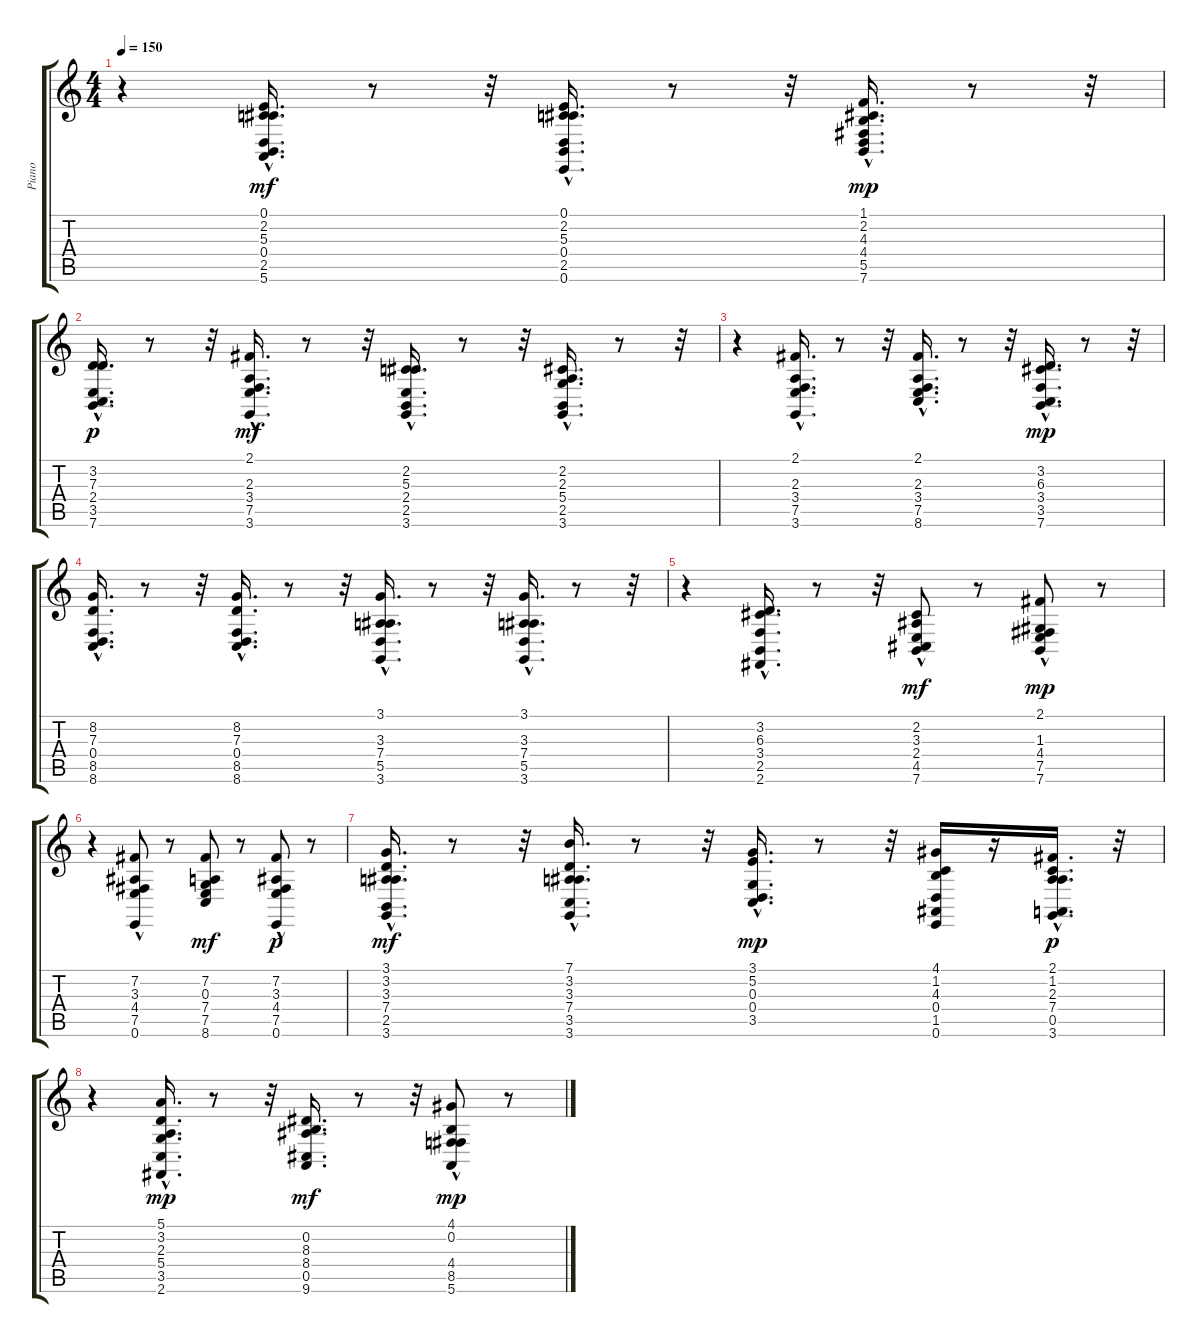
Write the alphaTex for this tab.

\track ("Piano" "Piano") {instrument acousticgrandpiano}
\staff {score tabs}
\tuning (E4 B3 G3 D3 A2 E2) {hide}
\ts (4 4)
\tempo 150
\clef g2
\ks c
r.4{dy mf} (0.1 2.2 5.3 0.4{hac} 2.5 5.6{hac}).16{d} r.8 r.32 (0.1 2.2 5.3 0.4{hac} 2.5 0.6{hac}).16{d} r.8 r.32 (1.1 2.2 4.3 4.4 5.5 7.6{hac}).16{d dy mp} r.8 r.32 |
(3.2 7.3 2.4 3.5{hac} 7.6{hac}).16{d dy p} r.8 r.32 (2.1 2.3 3.4 7.5{hac} 3.6).16{d dy mf} r.8 r.32 (2.2 5.3 2.4 2.5{hac} 3.6{hac}).16{d} r.8 r.32 (2.2 2.3 5.4 2.5{hac} 3.6{hac}).16{d} r.8 r.32 |
r.4 (2.1 2.3 3.4 7.5{hac} 3.6).16{d} r.8 r.32 (2.1 2.3 3.4 7.5{hac} 8.6).16{d} r.8 r.32 (3.2 6.3 3.4 3.5{hac} 7.6{hac}).16{d dy mp} r.8 r.32 |
(8.2 7.3 0.4 8.5{hac} 8.6{hac}).16{d} r.8 r.32 (8.2 7.3 0.4 8.5{hac} 8.6).16{d} r.8 r.32 (3.1 3.3{hac} 7.4 5.5 3.6).16{d} r.8 r.32 (3.1 3.3{hac} 7.4 5.5 3.6).16{d} r.8 r.32 |
r.4 (3.2 6.3 3.4 2.5{hac} 2.6{hac}).16{d} r.8 r.32 (2.2 3.3 2.4 4.5 7.6{hac}).8{dy mf} r.8 (2.1 1.3 4.4 7.5{hac} 7.6).8{dy mp} r.8 |
r.4 (7.2 3.3 4.4 7.5{hac} 0.6{hac}).8 r.8 (7.2 0.3 7.4 7.5 8.6).8{dy mf} r.8 (7.2 3.3 4.4 7.5 0.6{hac}).8{dy p} r.8 |
(3.1 3.2 3.3{hac} 7.4 2.5{hac} 3.6{hac}).16{d dy mf} r.8 r.32 (7.1 3.2 3.3 7.4 3.5{hac} 3.6{hac}).16{d} r.8 r.32 (3.1 5.2 0.3{hac} 0.4 3.5{hac}).16{d dy mp} r.8 r.32 (4.1 1.2 4.3 0.4 1.5 0.6).16 r.16 (2.1 1.2 2.3 7.4{hac} 0.5{hac} 3.6).16{d dy p} r.32 |
r.4 (5.1 3.2 2.3 5.4{hac} 3.5{hac} 2.6{hac}).16{d dy mp} r.8 r.32 (0.2 8.3 8.4 0.5 9.6).16{d dy mf} r.8 r.32 (4.1 0.2 4.4 8.5 5.6{hac}).8{dy mp} r.8
